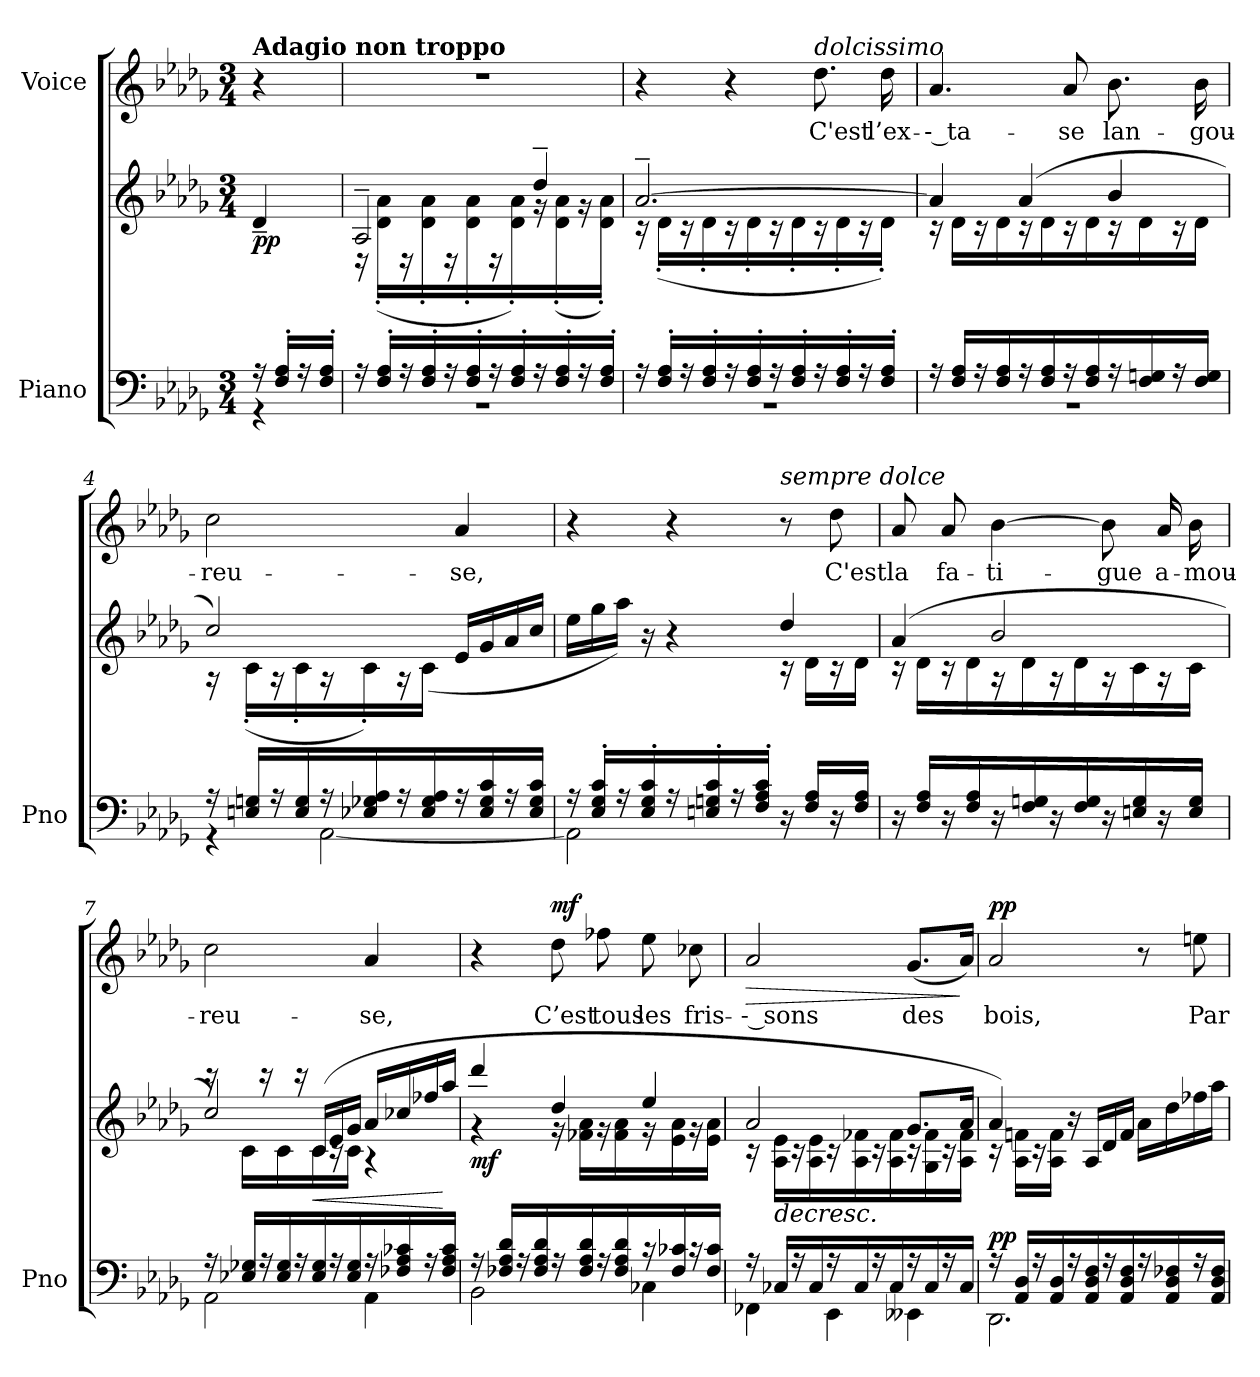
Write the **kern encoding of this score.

**kern	**kern	**dynam	**kern	**text	**dynam
*part2	*part2	*part2	*part1	*part1	*part1
*staff3	*staff2	*staff2/3	*staff1	*staff1	*staff1
*I"Piano	*	*	*I"Voice	*	*
*I'Pno	*	*	*	*	*
*clefF4	*clefG2	*	*clefG2	*	*
*k[b-e-a-d-g-]	*k[b-e-a-d-g-]	*	*k[b-e-a-d-g-]	*	*
*M3/4	*M3/4	*	*M3/4	*	*
*MM60	*MM60	*	*MM60	*	*
=	=	=	=	=	=
*^	*	*	*	*	*
!	!	!	!	!LO:TX:a:B:t=Adagio non troppo	!	!
!	!	!	!LO:DY:b	!	!	!
16r	4r	4d-~</	pp	4r	.	.
16F/'< 16A-/'<LL	.	.	.	.	.	.
16r	.	.	.	.	.	.
16F/'< 16A-/'<JJ	.	.	.	.	.	.
=1	=1	=1	=1	=1	=1	=1
*	*	*^	*	*	*	*
16r	2.r	2A-~</	16r	.	2.r	.	.
16F/'< 16A-/'<LL	.	.	(>16d-\'> 16a-\'>LL	.	.	.	.
16r	.	.	16r	.	.	.	.
16F/'< 16A-/'<	.	.	16d-\'> 16a-\'>	.	.	.	.
16r	.	.	16r	.	.	.	.
16F/'< 16A-/'<	.	.	16d-\'> 16a-\'>	.	.	.	.
16r	.	.	16r	.	.	.	.
16F/'< 16A-/'<	.	.	16d-\'> 16a-\'>)	.	.	.	.
16r	.	4dd-~>/	16r	.	.	.	.
16F/'< 16A-/'<	.	.	(>16d-\'> 16a-\'>	.	.	.	.
16r	.	.	16r	.	.	.	.
16F/'< 16A-/'<JJ	.	.	16d-\'> 16a-\'>JJ)	.	.	.	.
=2	=2	=2	=2	=2	=2	=2	=2
16r	2.r	[2.a-~>/	16r	.	4r	.	.
16F/'< 16A-/'<LL	.	.	(>16d-'>\LL	.	.	.	.
16r	.	.	16r	.	.	.	.
16F/'< 16A-/'<	.	.	16d-'>\	.	.	.	.
16r	.	.	16r	.	4r	.	.
16F/'< 16A-/'<	.	.	16d-'>\	.	.	.	.
16r	.	.	16r	.	.	.	.
16F/'< 16A-/'<	.	.	16d-'>\	.	.	.	.
!	!	!	!	!	!LO:TX:i:t=dolcissimo	!	!
16r	.	.	16r	.	8.dd-\	C'est	.
16F/'< 16A-/'<	.	.	16d-'>\	.	.	.	.
16r	.	.	16r	.	.	.	.
16F/'< 16A-/'<JJ	.	.	16d-'>\JJ)	.	16dd-\	l’ex-	.
=3	=3	=3	=3	=3	=3	=3	=3
16r	2.r	4a-/]	16r	.	4.a-/	-- ta-	.
16F/ 16A-/LL	.	.	16d-\LL	.	.	.	.
16r	.	.	16r	.	.	.	.
16F/ 16A-/	.	.	16d-\	.	.	.	.
16r	.	(4a-/	16r	.	.	.	.
16F/ 16A-/	.	.	16d-\	.	.	.	.
16r	.	.	16r	.	8a-/	-se	.
16F/ 16A-/	.	.	16d-\	.	.	.	.
16r	.	4b-/	16r	.	8.b-\	lan-	.
16F/ 16Gn/	.	.	16d-\	.	.	.	.
16r	.	.	16r	.	.	.	.
16F/ 16G/JJ	.	.	16d-\JJ	.	16b-\	-gou-	.
=4	=4	=4	=4	=4	=4	=4	=4
16r	4r	2cc/)	16r	.	2cc\	-reu-	.
16En/ 16Gn/LL	.	.	(16c'\LL	.	.	.	.
16r	.	.	16r	.	.	.	.
16E/ 16G/	.	.	16c'\	.	.	.	.
16r	[2AA-\	.	16r	.	.	.	.
16E-X/ 16G-X/ 16A-/	.	.	16c'\)	.	.	.	.
16r	.	.	16r	.	.	.	.
16E-/ 16G-/ 16A-/	.	.	(16c\JJ	.	.	.	.
16r	.	16e-/LL	4ryy	.	4a-/	-se,	.
16E-/ 16G-/ 16c/	.	16g-/	.	.	.	.	.
16r	.	16a-/	.	.	.	.	.
16E-/ 16G-/ 16c/JJ	.	16cc/JJ	.	.	.	.	.
=5	=5	=5	=5	=5	=5	=5	=5
16r	2AA-\]	16ee-\LL	2ryy	.	4r	.	.
16E-/' 16G-/' 16c/'LL	.	16gg-\	.	.	.	.	.
16r	.	16aa-\JJ)	.	.	.	.	.
16E-/' 16G-/' 16c/'	.	16r	.	.	.	.	.
16r	.	4r	.	.	4r	.	.
16En/' 16Gn/' 16c/'	.	.	.	.	.	.	.
16r	.	.	.	.	.	.	.
16F/' 16A-/' 16c/'JJ	.	.	.	.	.	.	.
!	!	!	!	!	!LO:TX:i:t=sempre dolce	!	!
16r	4ryy	4dd-/	16r	.	8r	.	.
!	!	!	!	!LO:DY:b=2	!	!	!
!	!	!	!	!LO:DY:n=1:b=2	!	!	!
16F/ 16A-/LL	.	.	16d-\LL	other-dynamics pp	.	.	.
16r	.	.	16r	.	8dd-\	C'est	.
16F/ 16A-/JJ	.	.	16d-\JJ	.	.	.	.
*v	*v	*	*	*	*	*	*
=6	=6	=6	=6	=6	=6	=6
16r	(4a-/	16r	.	8a-/	la	.
16F/ 16A-/LL	.	16d-\LL	.	.	.	.
16r	.	16r	.	8a-/	fa-	.
16F/ 16A-/	.	16d-\	.	.	.	.
16r	2b-/	16r	.	[4b-\	-ti-	.
16F/ 16Gn/	.	16d-\	.	.	.	.
16r	.	16r	.	.	.	.
16F/ 16G/	.	16d-\	.	.	.	.
16r	.	16r	.	8b-\]	-gue	.
16En/ 16G/	.	16c\	.	.	.	.
16r	.	16r	.	16a-/	a-	.
16E/ 16G/JJ	.	16c\JJ	.	16b-\	-mou-	.
=7	=7	=7	=7	=7	=7	=7
*^	*	*^	*	*	*	*
16r	2AA-\	4ryy	16r	2cc/)	.	2cc\	-reu-	.
16E-X/ 16G-X/LL	.	.	16c\LL	.	.	.	.	.
16r	.	.	16r	.	.	.	.	.
16E-/ 16G-/	.	.	16c\	.	.	.	.	.
16r	.	16ryy	16r	.	.	.	.	.
!	!	!	!	!	!LO:HP:b	!	!	!
16E-/ 16G-/	.	(16c/LL	16c\	.	<	.	.	.
16r	.	16e-/	16r	.	.	.	.	.
16E-/ 16G-/	.	16g-/JJ	16c\JJ	.	.	.	.	.
16r	4AA-\	16a-/LL	4r	4ryy	.	4a-/	-se,	.
16F-X/ 16A-/ 16c-X/	.	16cc-X/	.	.	.	.	.	.
16r	.	16ff-X/	.	.	.	.	.	.
16F-/ 16A-/ 16c-/JJ	.	16aa-/JJ	.	.	[	.	.	.
*	*	*	*v	*v	*	*	*	*
=8	=8	=8	=8	=8	=8	=8	=8
!	!	!	!	!LO:DY:b	!	!	!
16r	2BB-\	4ddd-/	4r	mf	4r	.	.
16F-X/ 16A-/ 16d-/LL	.	.	.	.	.	.	.
16r	.	.	.	.	.	.	.
16F-/ 16A-/ 16d-/	.	.	.	.	.	.	.
!	!	!	!	!	!	!	!LO:DY:a
16r	.	4dd-/	16r	.	8dd-\	C’est	mf
16F-/ 16A-/ 16d-/	.	.	16f-X\ 16a-\LL	.	.	.	.
16r	.	.	16r	.	8ff-X\	tous	.
16F-/ 16A-/ 16d-/	.	.	16f-\ 16a-\	.	.	.	.
16r	4C-X\	4ee-/	16r	.	8ee-\	les	.
16F-/ 16c-X/	.	.	16e-\ 16a-\	.	.	.	.
16r	.	.	16r	.	8cc-X\	fris-	.
16F-/ 16c-/JJ	.	.	16e-\ 16a-\JJ	.	.	.	.
=9	=9	=9	=9	=9	=9	=9	=9
!	!	!	!	!	!	!	!LO:HP:b
16r	4FF-X\	2a-/	16r	.	2a-/	-- sons	>
!	!	!	!	!LO:HP:b	!	!	!
16C-X/LL	.	.	16A-\ 16e-\LL	>	.	.	.
16r	.	.	16r	.	.	.	.
16C-/	.	.	16A-\ 16e-\	.	.	.	.
16r	4EE-\	.	16r	.	.	.	.
16C-/	.	.	16A-\ 16f-X\	.	.	.	.
16r	.	.	16r	.	.	.	.
16C-/	.	.	16A-\ 16f-\	.	.	.	.
16r	4EE--X\	8.g-/L	16r	.	(8.g-/L	des	.
16C-/	.	.	16G-\ 16f-\	.	.	.	.
16r	.	.	16r	.	.	.	.
16C-/JJ	.	16a-/Jk	16A-\ 16f-\JJ	.	16a-/Jk)	.	]
=10	=10	=10	=10	=10	=10	=10	=10
!	!	!	!	!LO:DY:a=2	!	!	!LO:DY:a
16r	2.DD-\	4a-/)	16r	pp	2a-/	bois,	pp
16AA-/ 16D-/LL	.	.	16A-\ 16fn\LL	.	.	.	.
16r	.	.	16r	.	.	.	.
16AA-/ 16D-/	.	.	16A-\ 16f\JJ	.	.	.	.
16r	.	16r	4ryy	.	.	.	.
16AA-/ 16D-/ 16F/	.	16A-/LL	.	.	.	.	.
16r	.	16d-/	.	.	.	.	.
16AA-/ 16D-/ 16F/	.	16f/JJ	.	.	.	.	.
16r	.	16a-\LL	4ryy	.	8r	.	.
16AA-/ 16D-/ 16F-X/	.	16dd-\	.	.	.	.	.
!	!	!	!	!	!	!	!LO:DY:a
!	!	!	!	!	!	!	!LO:DY:n=1:a
16r	.	16ff-X\	.	.	8een\	Par-	mf other-dynamics
16AA-/ 16D-/ 16F-/JJ	.	16aa-\JJ	.	.	.	.	.
*v	*v	*	*	*	*	*	*
*	*v	*v	*	*	*	*
.	.	]	.	.	.
=	=	=	=	=	=
*-	*-	*-	*-	*-	*-
